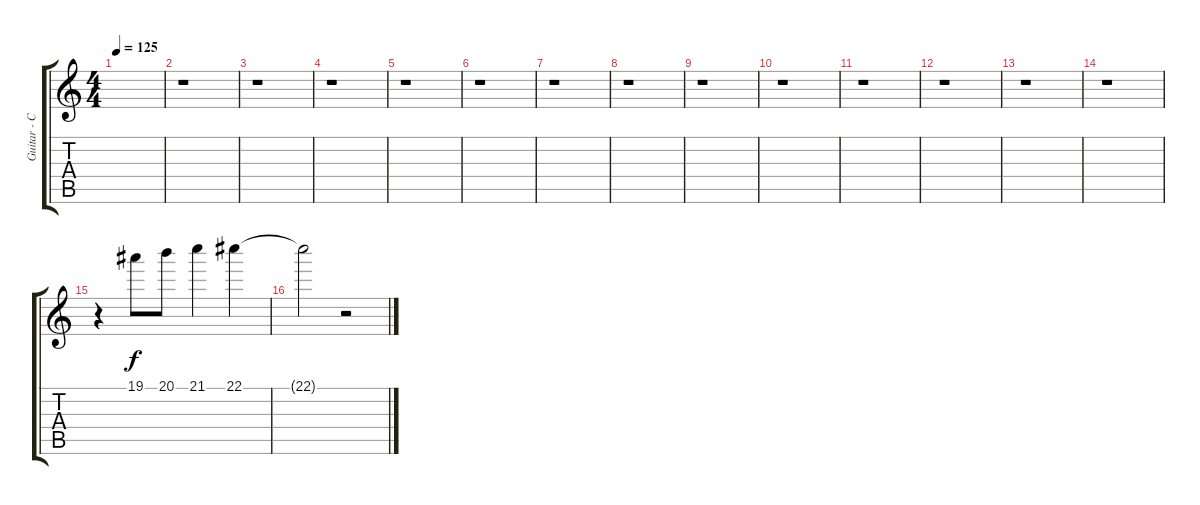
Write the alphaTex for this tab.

\track ("Guitar - Center" "Guitar - C") {instrument distortionguitar}
\staff {score tabs}
\tuning (Eb4 Bb3 Gb3 Db3 Ab2 Db2) {hide}
\ts (4 4)
\tempo 125
\clef g2
\ks c
|
r.1 |
r.1 |
r.1 |
r.1 |
r.1 |
r.1 |
r.1 |
r.1 |
r.1 |
r.1 |
r.1 |
r.1 |
r.1 |
r.4 19.1.8 20.1.8 21.1.4 22.1.4 |
22.1{t}.2 r.2
